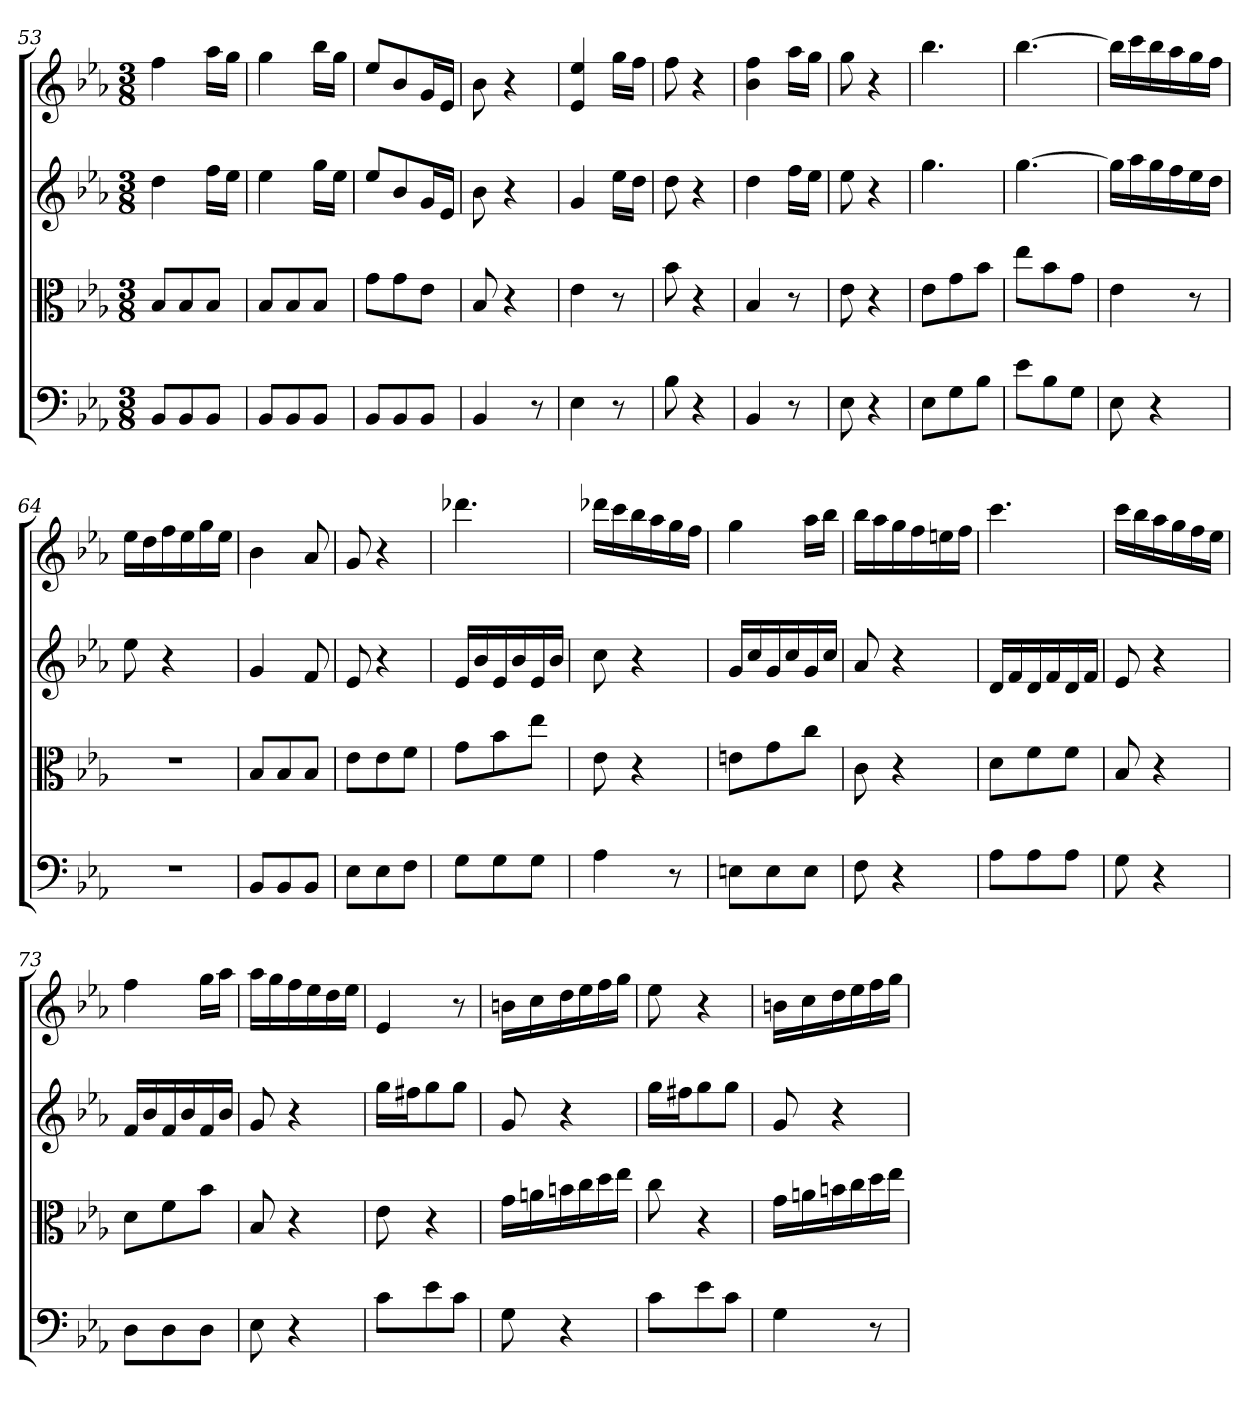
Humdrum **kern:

**kern	**kern	**kern	**kern
*part4	*part3	*part2	*part1
*staff4	*staff3	*staff2	*staff1
*clefF4	*clefC3	*clefG2	*clefG2
*k[b-e-a-]	*k[b-e-a-]	*k[b-e-a-]	*k[b-e-a-]
*E-:	*E-:	*E-:	*E-:
*M3/8	*M3/8	*M3/8	*M3/8
=53	=53	=53	=53
8BB-/L	8B-/L	4dd	4ff
8BB-/	8B-/	.	.
8BB-/J	8B-/J	16ff\LL	16aa-\LL
.	.	16ee-\JJ	16gg\JJ
=54	=54	=54	=54
8BB-/L	8B-/L	4ee-	4gg
8BB-/	8B-/	.	.
8BB-/J	8B-/J	16gg\LL	16bb-\LL
.	.	16ee-\JJ	16gg\JJ
=55	=55	=55	=55
8BB-/L	8g\L	8ee-/L	8ee-/L
8BB-/	8g\	8b-/	8b-/
8BB-/J	8e-\J	16g/L	16g/L
.	.	16e-/JJ	16e-/JJ
=56	=56	=56	=56
4BB-	8B-	8b-	8b-
.	4r	4r	4r
8r	.	.	.
=57	=57	=57	=57
4E-	4e-	4g	4e- 4ee-
8r	8r	16ee-\LL	16gg\LL
.	.	16dd\JJ	16ff\JJ
=58	=58	=58	=58
8B-	8b-	8dd	8ff
4r	4r	4r	4r
=59	=59	=59	=59
4BB-	4B-	4dd	4b- 4ff
8r	8r	16ff\LL	16aa-\LL
.	.	16ee-\JJ	16gg\JJ
=60	=60	=60	=60
8E-	8e-	8ee-	8gg
4r	4r	4r	4r
=61	=61	=61	=61
8E-\L	8e-\L	4.gg	4.bb-
8G\	8g\	.	.
8B-\J	8b-\J	.	.
=62	=62	=62	=62
8e-\L	8ee-\L	[4.gg	[4.bb-
8B-\	8b-\	.	.
8G\J	8g\J	.	.
=63	=63	=63	=63
8E-	4e-	16gg\LL]	16bb-\LL]
.	.	16aa-\	16ccc\
4r	.	16gg\	16bb-\
.	.	16ff\	16aa-\
.	8r	16ee-\	16gg\
.	.	16dd\JJ	16ff\JJ
=64	=64	=64	=64
4.r	4.r	8ee-	16ee-\LL
.	.	.	16dd\
.	.	4r	16ff\
.	.	.	16ee-\
.	.	.	16gg\
.	.	.	16ee-\JJ
=65	=65	=65	=65
8BB-/L	8B-/L	4g	4b-
8BB-/	8B-/	.	.
8BB-/J	8B-/J	8f	8a-
=66	=66	=66	=66
8E-\L	8e-\L	8e-	8g
8E-\	8e-\	4r	4r
8F\J	8f\J	.	.
=67	=67	=67	=67
8G\L	8g\L	16e-/LL	4.ddd-X
.	.	16b-/	.
8G\	8b-\	16e-/	.
.	.	16b-/	.
8G\J	8ee-\J	16e-/	.
.	.	16b-/JJ	.
=68	=68	=68	=68
4A-	8e-	8cc	16ddd-X\LL
.	.	.	16ccc\
.	4r	4r	16bb-\
.	.	.	16aa-\
8r	.	.	16gg\
.	.	.	16ff\JJ
=69	=69	=69	=69
8En\L	8en\L	16g/LL	4gg
.	.	16cc/	.
8E\	8g\	16g/	.
.	.	16cc/	.
8E\J	8cc\J	16g/	16aa-\LL
.	.	16cc/JJ	16bb-\JJ
=70	=70	=70	=70
8F	8c	8a-	16bb-\LL
.	.	.	16aa-\
4r	4r	4r	16gg\
.	.	.	16ff\
.	.	.	16een\
.	.	.	16ff\JJ
=71	=71	=71	=71
8A-\L	8d\L	16d/LL	4.ccc
.	.	16f/	.
8A-\	8f\	16d/	.
.	.	16f/	.
8A-\J	8f\J	16d/	.
.	.	16f/JJ	.
=72	=72	=72	=72
8G	8B-	8e-	16ccc\LL
.	.	.	16bb-\
4r	4r	4r	16aa-\
.	.	.	16gg\
.	.	.	16ff\
.	.	.	16ee-\JJ
=73	=73	=73	=73
8D\L	8d\L	16f/LL	4ff
.	.	16b-/	.
8D\	8f\	16f/	.
.	.	16b-/	.
8D\J	8b-\J	16f/	16gg\LL
.	.	16b-/JJ	16aa-\JJ
=74	=74	=74	=74
8E-	8B-	8g	16aa-\LL
.	.	.	16gg\
4r	4r	4r	16ff\
.	.	.	16ee-\
.	.	.	16dd\
.	.	.	16ee-\JJ
=75	=75	=75	=75
8c\L	8e-	16gg\LL	4e-
.	.	16ff#X\J	.
8e-\	4r	8gg\	.
8c\J	.	8gg\J	8r
=76	=76	=76	=76
8G	16g\LL	8g	16bn\LL
.	16an\	.	16cc\
4r	16bn\	4r	16dd\
.	16cc\	.	16ee-\
.	16dd\	.	16ff\
.	16ee-\JJ	.	16gg\JJ
=77	=77	=77	=77
8c\L	8cc	16gg\LL	8ee-
.	.	16ff#X\J	.
8e-\	4r	8gg\	4r
8c\J	.	8gg\J	.
=78	=78	=78	=78
4G	16g\LL	8g	16bn\LL
.	16an\	.	16cc\
.	16bn\	4r	16dd\
.	16cc\	.	16ee-\
8r	16dd\	.	16ff\
.	16ee-\JJ	.	16gg\JJ
=	=	=	=
*-	*-	*-	*-
